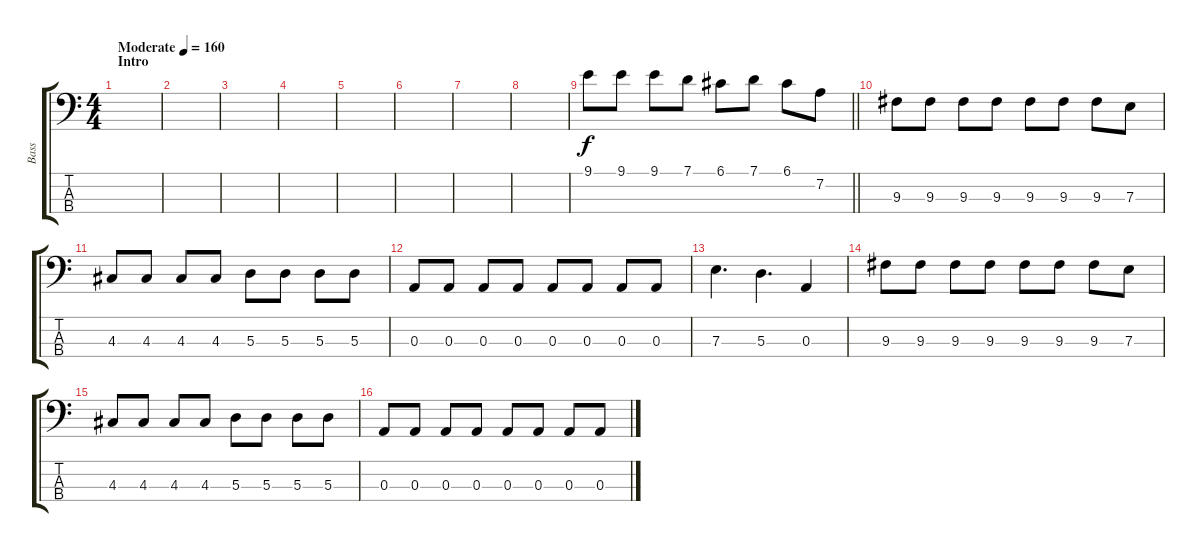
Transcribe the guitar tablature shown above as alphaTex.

\track ("Bass" "Bass") {instrument electricbassfinger}
\staff {score tabs}
\tuning (G2 D2 A1 D1) {hide}
\ts (4 4)
\section ("" "Intro")
\tempo (160 "Moderate")
\clef f4
\ks c
|
|
|
|
|
|
|
|
\barLineRight lightlight
9.1.8 9.1.8 9.1.8 7.1.8 6.1.8 7.1.8 6.1.8 7.2.8 |
\section ("" "")
9.3.8 9.3.8 9.3.8 9.3.8 9.3.8 9.3.8 9.3.8 7.3.8 |
4.3.8 4.3.8 4.3.8 4.3.8 5.3.8 5.3.8 5.3.8 5.3.8 |
0.3.8 0.3.8 0.3.8 0.3.8 0.3.8 0.3.8 0.3.8 0.3.8 |
7.3.4{d} 5.3.4{d} 0.3.4 |
9.3.8 9.3.8 9.3.8 9.3.8 9.3.8 9.3.8 9.3.8 7.3.8 |
4.3.8 4.3.8 4.3.8 4.3.8 5.3.8 5.3.8 5.3.8 5.3.8 |
0.3.8 0.3.8 0.3.8 0.3.8 0.3.8 0.3.8 0.3.8 0.3.8
